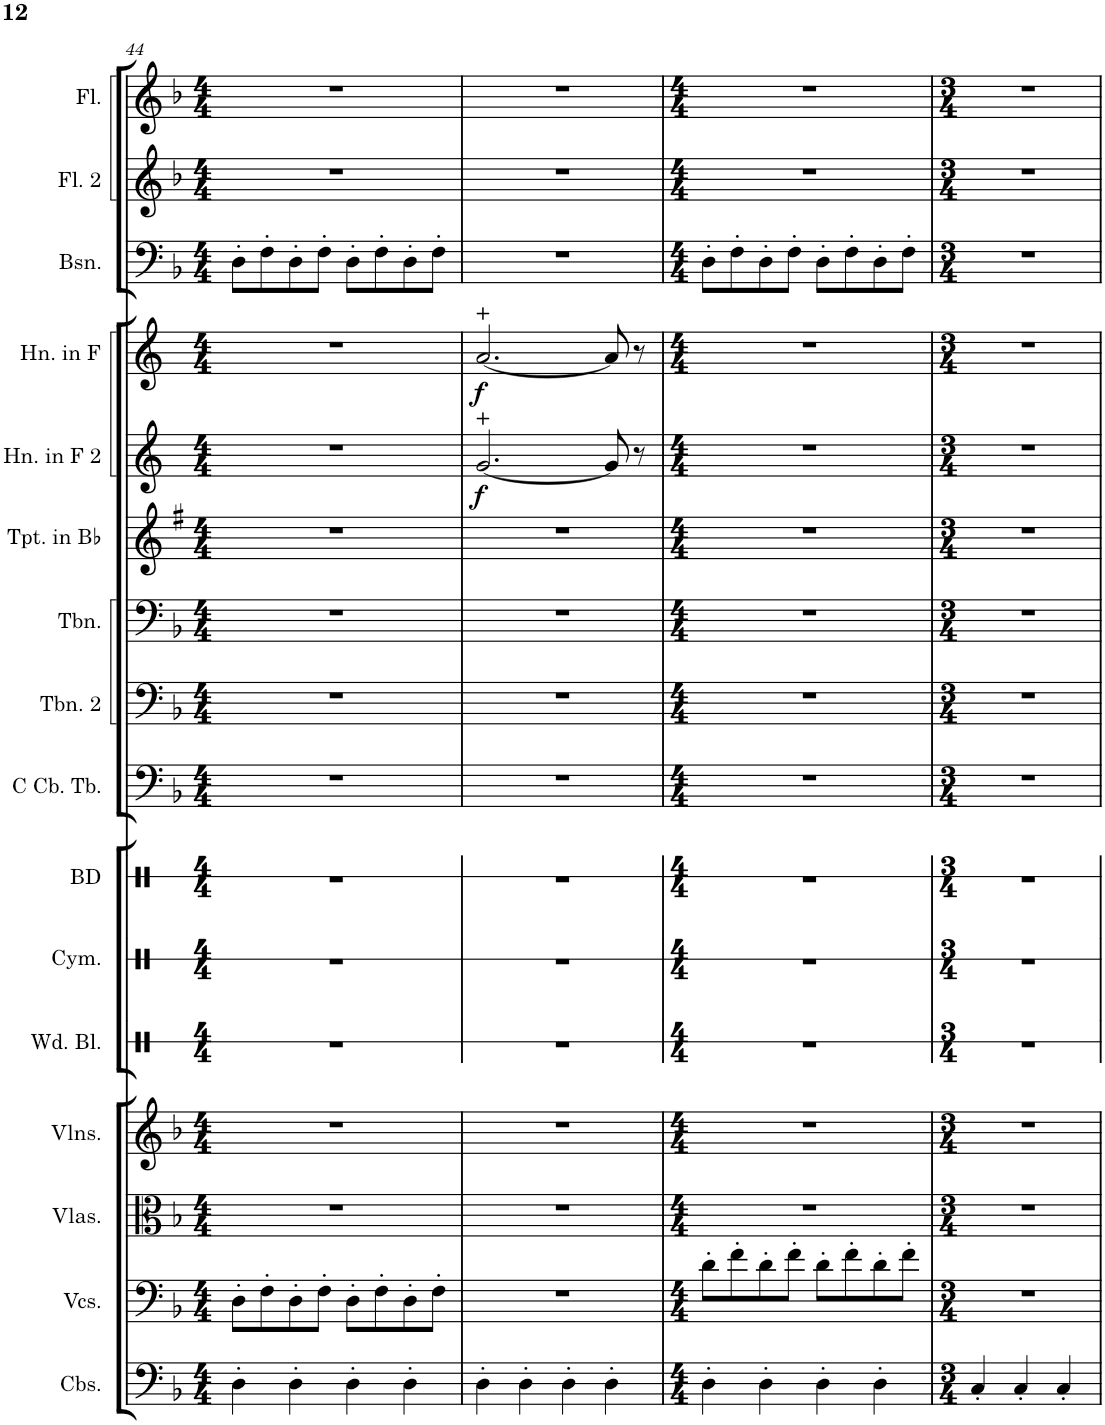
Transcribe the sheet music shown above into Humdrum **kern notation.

**kern	**kern	**kern	**kern	**kern	**kern	**kern	**kern	**kern	**kern	**kern	**kern	**dynam	**kern	**dynam	**kern	**kern	**kern
*part16	*part15	*part14	*part13	*part12	*part11	*part10	*part9	*part8	*part7	*part6	*part5	*part5	*part4	*part4	*part3	*part2	*part1
*staff16	*staff15	*staff14	*staff13	*staff12	*staff11	*staff10	*staff9	*staff8	*staff7	*staff6	*staff5	*staff5	*staff4	*staff4	*staff3	*staff2	*staff1
*I"Contrabasses	*I"Violoncellos	*I"Violas	*I"Violins	*I"Wood Blocks	*I"Cymbals	*I"Bass Drum	*I"C Contrabass Tuba	*I"Trombone 2	*I"Trombone	*I"Trumpet in Bb	*I"Horn in F 2	*	*I"Horn in F	*	*I"Bassoon	*I"Flute 2	*I"Flute
*I'Cbs.	*I'Vcs.	*I'Vlas.	*I'Vlns.	*I'Wd. Bl.	*I'Cym.	*I'BD	*I'C Cb. Tb.	*I'Tbn. 2	*I'Tbn.	*I'Tpt. in Bb	*I'Hn. in F 2	*	*I'Hn. in F	*	*I'Bsn.	*I'Fl. 2	*I'Fl.
!!LO:PB:g=z
*clefF4	*clefF4	*clefC3	*clefG2	*clefX	*clefX	*clefX	*clefF4	*clefF4	*clefF4	*clefG2	*clefG2	*	*clefG2	*	*clefF4	*clefG2	*clefG2
*Trd7c12	*	*	*	*	*	*	*	*	*	*Trd1c2	*Trd4c7	*	*Trd4c7	*	*	*	*
*k[b-]	*k[b-]	*k[b-]	*k[b-]	*k[]	*k[]	*k[]	*k[b-]	*k[b-]	*k[b-]	*k[f#]	*k[]	*	*k[]	*	*k[b-]	*k[b-]	*k[b-]
*M4/4	*M4/4	*M4/4	*M4/4	*M4/4	*M4/4	*M4/4	*M4/4	*M4/4	*M4/4	*M4/4	*M4/4	*	*M4/4	*	*M4/4	*M4/4	*M4/4
=44	=44	=44	=44	=44	=44	=44	=44	=44	=44	=44	=44	=44	=44	=44	=44	=44	=44
4D'\	8D'\L	1r	1r	1r	1r	1r	1r	1r	1r	1r	1r	.	1r	.	8D'\L	1r	1r
.	8F'\	.	.	.	.	.	.	.	.	.	.	.	.	.	8F'\	.	.
4D'\	8D'\	.	.	.	.	.	.	.	.	.	.	.	.	.	8D'\	.	.
.	8F'\J	.	.	.	.	.	.	.	.	.	.	.	.	.	8F'\J	.	.
4D'\	8D'\L	.	.	.	.	.	.	.	.	.	.	.	.	.	8D'\L	.	.
.	8F'\	.	.	.	.	.	.	.	.	.	.	.	.	.	8F'\	.	.
4D'\	8D'\	.	.	.	.	.	.	.	.	.	.	.	.	.	8D'\	.	.
.	8F'\J	.	.	.	.	.	.	.	.	.	.	.	.	.	8F'\J	.	.
=45	=45	=45	=45	=45	=45	=45	=45	=45	=45	=45	=45	=45	=45	=45	=45	=45	=45
!	!	!	!	!	!	!	!	!	!	!	!	!LO:DY:b	!	!LO:DY:b	!	!	!
4D'\	1r	1r	1r	1r	1r	1r	1r	1r	1r	1r	[2.g/	f	[2.a/	f	1r	1r	1r
4D'\	.	.	.	.	.	.	.	.	.	.	.	.	.	.	.	.	.
4D'\	.	.	.	.	.	.	.	.	.	.	.	.	.	.	.	.	.
4D'\	.	.	.	.	.	.	.	.	.	.	8g/]	.	8a/]	.	.	.	.
.	.	.	.	.	.	.	.	.	.	.	8r	.	8r	.	.	.	.
=46	=46	=46	=46	=46	=46	=46	=46	=46	=46	=46	=46	=46	=46	=46	=46	=46	=46
*M4/4	*M4/4	*M4/4	*M4/4	*M4/4	*M4/4	*M4/4	*M4/4	*M4/4	*M4/4	*M4/4	*M4/4	*	*M4/4	*	*M4/4	*M4/4	*M4/4
4D'\	8d'\L	1r	1r	1r	1r	1r	1r	1r	1r	1r	1r	.	1r	.	8D'\L	1r	1r
.	8f'\	.	.	.	.	.	.	.	.	.	.	.	.	.	8F'\	.	.
4D'\	8d'\	.	.	.	.	.	.	.	.	.	.	.	.	.	8D'\	.	.
.	8f'\J	.	.	.	.	.	.	.	.	.	.	.	.	.	8F'\J	.	.
4D'\	8d'\L	.	.	.	.	.	.	.	.	.	.	.	.	.	8D'\L	.	.
.	8f'\	.	.	.	.	.	.	.	.	.	.	.	.	.	8F'\	.	.
4D'\	8d'\	.	.	.	.	.	.	.	.	.	.	.	.	.	8D'\	.	.
.	8f'\J	.	.	.	.	.	.	.	.	.	.	.	.	.	8F'\J	.	.
=47	=47	=47	=47	=47	=47	=47	=47	=47	=47	=47	=47	=47	=47	=47	=47	=47	=47
*M3/4	*M3/4	*M3/4	*M3/4	*M3/4	*M3/4	*M3/4	*M3/4	*M3/4	*M3/4	*M3/4	*M3/4	*	*M3/4	*	*M3/4	*M3/4	*M3/4
4C'/	2.r	2.r	2.r	2.r	2.r	2.r	2.r	2.r	2.r	2.r	2.r	.	2.r	.	2.r	2.r	2.r
4C'/	.	.	.	.	.	.	.	.	.	.	.	.	.	.	.	.	.
4C'/	.	.	.	.	.	.	.	.	.	.	.	.	.	.	.	.	.
=	=	=	=	=	=	=	=	=	=	=	=	=	=	=	=	=	=
*-	*-	*-	*-	*-	*-	*-	*-	*-	*-	*-	*-	*-	*-	*-	*-	*-	*-
